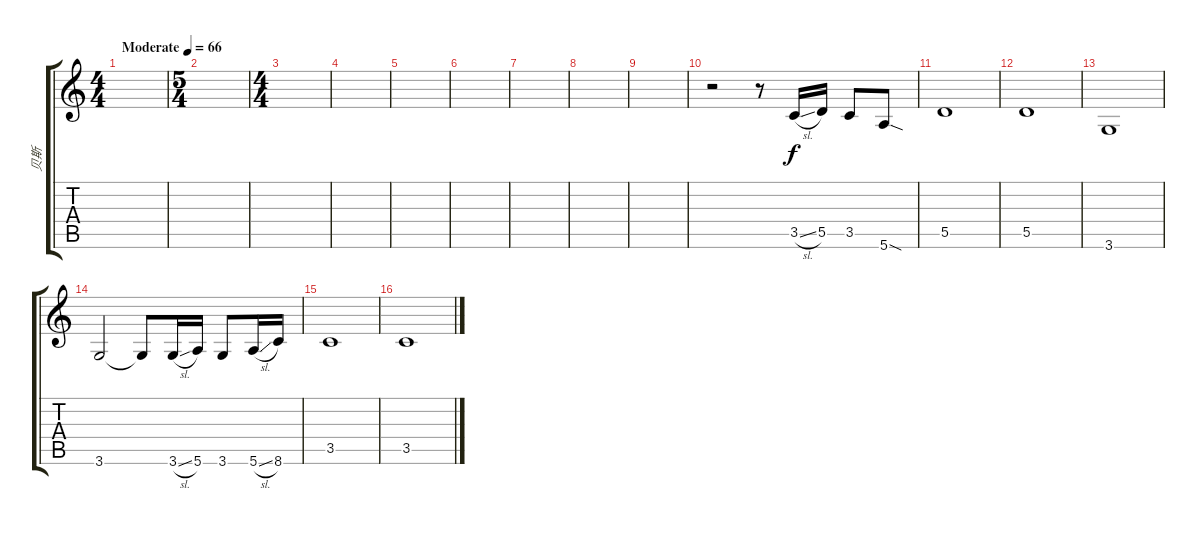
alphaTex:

\track ("贝斯" "贝斯") {instrument electricbassfinger}
\staff {score tabs}
\tuning (E4 B3 G3 D3 A2 E2) {hide}
\ts (4 4)
\tempo (66 "Moderate")
\clef g2
\ks c
|
\ts (5 4)
|
\ts (4 4)
|
|
|
|
|
|
|
r.2 r.8 3.5{sl}.16 5.5.16 3.5.8 5.6{sod}.8 |
5.5.1 |
5.5.1 |
3.6.1 |
3.6.2 3.6{t}.8 3.6{sl}.16 5.6.16 3.6.8 5.6{sl}.16 8.6.16 |
3.5.1 |
3.5.1
